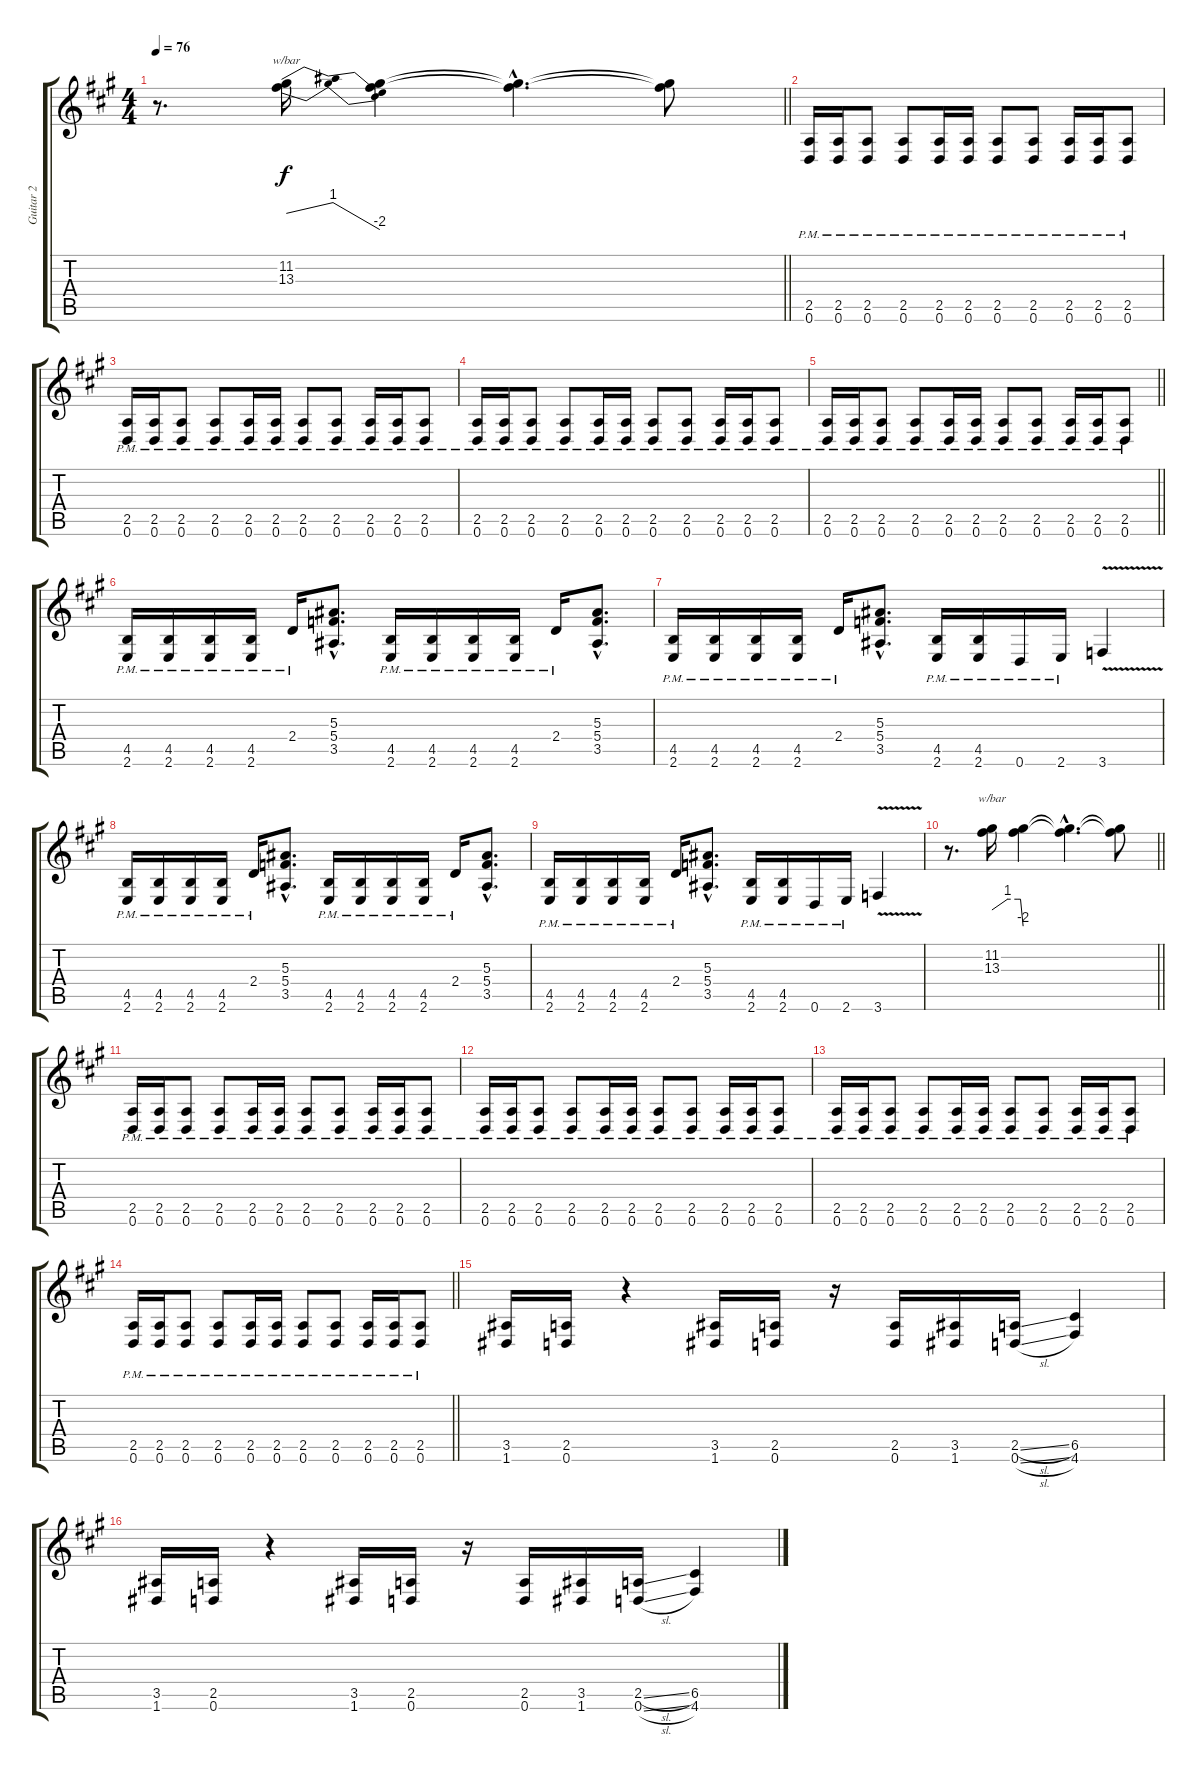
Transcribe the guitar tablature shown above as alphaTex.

\track ("Guitar 2" "Guitar 2") {instrument overdrivenguitar}
\staff {score tabs}
\tuning (D4 A3 F3 C3 G2 D2) {hide}
\ts (4 4)
\tempo 76
\clef g2
\barLineRight lightlight
\ks f#minor
r.8{d dy f} (11.2 13.3).16{tbe (dip default 0 0 30 4 50 4 60 -8)} (11.2{t} 13.3{t}).4 (11.2{hac t} 13.3{hac t}).4{d} (11.2{t} 13.3{t}).8 |
(2.5{pm} 0.6{pm}).16 (2.5{pm} 0.6{pm}).16 (2.5{pm} 0.6{pm}).8 (2.5{pm} 0.6{pm}).8 (2.5{pm} 0.6{pm}).16 (2.5{pm} 0.6{pm}).16 (2.5{pm} 0.6{pm}).8 (2.5{pm} 0.6{pm}).8 (2.5{pm} 0.6{pm}).16 (2.5{pm} 0.6{pm}).16 (2.5{pm} 0.6{pm}).8 |
(2.5{pm} 0.6{pm}).16 (2.5{pm} 0.6{pm}).16 (2.5{pm} 0.6{pm}).8 (2.5{pm} 0.6{pm}).8 (2.5{pm} 0.6{pm}).16 (2.5{pm} 0.6{pm}).16 (2.5{pm} 0.6{pm}).8 (2.5{pm} 0.6{pm}).8 (2.5{pm} 0.6{pm}).16 (2.5{pm} 0.6{pm}).16 (2.5{pm} 0.6{pm}).8 |
(2.5{pm} 0.6{pm}).16 (2.5{pm} 0.6{pm}).16 (2.5{pm} 0.6{pm}).8 (2.5{pm} 0.6{pm}).8 (2.5{pm} 0.6{pm}).16 (2.5{pm} 0.6{pm}).16 (2.5{pm} 0.6{pm}).8 (2.5{pm} 0.6{pm}).8 (2.5{pm} 0.6{pm}).16 (2.5{pm} 0.6{pm}).16 (2.5{pm} 0.6{pm}).8 |
\barLineRight lightlight
(2.5{pm} 0.6{pm}).16 (2.5{pm} 0.6{pm}).16 (2.5{pm} 0.6{pm}).8 (2.5{pm} 0.6{pm}).8 (2.5{pm} 0.6{pm}).16 (2.5{pm} 0.6{pm}).16 (2.5{pm} 0.6{pm}).8 (2.5{pm} 0.6{pm}).8 (2.5{pm} 0.6{pm}).16 (2.5{pm} 0.6{pm}).16 (2.5{pm} 0.6{pm}).8 |
(4.5{pm} 2.6{pm}).16 (4.5{pm} 2.6{pm}).16 (4.5{pm} 2.6{pm}).16 (4.5{pm} 2.6{pm}).16 2.4{pm}.16 (5.3{hac} 5.4{hac} 3.5{hac}).8{d} (4.5{pm} 2.6{pm}).16 (4.5{pm} 2.6{pm}).16 (4.5{pm} 2.6{pm}).16 (4.5{pm} 2.6{pm}).16 2.4{pm}.16 (5.3{hac} 5.4{hac} 3.5{hac}).8{d} |
(4.5{pm} 2.6{pm}).16 (4.5{pm} 2.6{pm}).16 (4.5{pm} 2.6{pm}).16 (4.5{pm} 2.6{pm}).16 2.4{pm}.16 (5.3{hac} 5.4{hac} 3.5{hac}).8{d} (4.5{pm} 2.6{pm}).16 (4.5{pm} 2.6{pm}).16 0.6{pm}.16 2.6{pm}.16 3.6{v}.4 |
(4.5{pm} 2.6{pm}).16 (4.5{pm} 2.6{pm}).16 (4.5{pm} 2.6{pm}).16 (4.5{pm} 2.6{pm}).16 2.4{pm}.16 (5.3{hac} 5.4{hac} 3.5{hac}).8{d} (4.5{pm} 2.6{pm}).16 (4.5{pm} 2.6{pm}).16 (4.5{pm} 2.6{pm}).16 (4.5{pm} 2.6{pm}).16 2.4{pm}.16 (5.3{hac} 5.4{hac} 3.5{hac}).8{d} |
(4.5{pm} 2.6{pm}).16 (4.5{pm} 2.6{pm}).16 (4.5{pm} 2.6{pm}).16 (4.5{pm} 2.6{pm}).16 2.4{pm}.16 (5.3{hac} 5.4{hac} 3.5{hac}).8{d} (4.5{pm} 2.6{pm}).16 (4.5{pm} 2.6{pm}).16 0.6{pm}.16 2.6{pm}.16 3.6{v}.4 |
\barLineRight lightlight
r.8{d} (11.2 13.3).16{tbe (custom default 0 0 30 4 50 4 55 4 60 -8)} (11.2{t} 13.3{t}).4 (11.2{hac t} 13.3{hac t}).4{d} (11.2{t} 13.3{t}).8 |
(2.5{pm} 0.6{pm}).16 (2.5{pm} 0.6{pm}).16 (2.5{pm} 0.6{pm}).8 (2.5{pm} 0.6{pm}).8 (2.5{pm} 0.6{pm}).16 (2.5{pm} 0.6{pm}).16 (2.5{pm} 0.6{pm}).8 (2.5{pm} 0.6{pm}).8 (2.5{pm} 0.6{pm}).16 (2.5{pm} 0.6{pm}).16 (2.5{pm} 0.6{pm}).8 |
(2.5{pm} 0.6{pm}).16 (2.5{pm} 0.6{pm}).16 (2.5{pm} 0.6{pm}).8 (2.5{pm} 0.6{pm}).8 (2.5{pm} 0.6{pm}).16 (2.5{pm} 0.6{pm}).16 (2.5{pm} 0.6{pm}).8 (2.5{pm} 0.6{pm}).8 (2.5{pm} 0.6{pm}).16 (2.5{pm} 0.6{pm}).16 (2.5{pm} 0.6{pm}).8 |
(2.5{pm} 0.6{pm}).16 (2.5{pm} 0.6{pm}).16 (2.5{pm} 0.6{pm}).8 (2.5{pm} 0.6{pm}).8 (2.5{pm} 0.6{pm}).16 (2.5{pm} 0.6{pm}).16 (2.5{pm} 0.6{pm}).8 (2.5{pm} 0.6{pm}).8 (2.5{pm} 0.6{pm}).16 (2.5{pm} 0.6{pm}).16 (2.5{pm} 0.6{pm}).8 |
\barLineRight lightlight
(2.5{pm} 0.6{pm}).16 (2.5{pm} 0.6{pm}).16 (2.5{pm} 0.6{pm}).8 (2.5{pm} 0.6{pm}).8 (2.5{pm} 0.6{pm}).16 (2.5{pm} 0.6{pm}).16 (2.5{pm} 0.6{pm}).8 (2.5{pm} 0.6{pm}).8 (2.5{pm} 0.6{pm}).16 (2.5{pm} 0.6{pm}).16 (2.5{pm} 0.6{pm}).8 |
(3.5 1.6).16 (2.5 0.6).16 r.4 (3.5 1.6).16 (2.5 0.6).16 r.16 (2.5 0.6).16 (3.5 1.6).16 (2.5{sl} 0.6{sl}).16 (6.5 4.6).4 |
(3.5 1.6).16 (2.5 0.6).16 r.4 (3.5 1.6).16 (2.5 0.6).16 r.16 (2.5 0.6).16 (3.5 1.6).16 (2.5{sl} 0.6{sl}).16 (6.5 4.6).4
